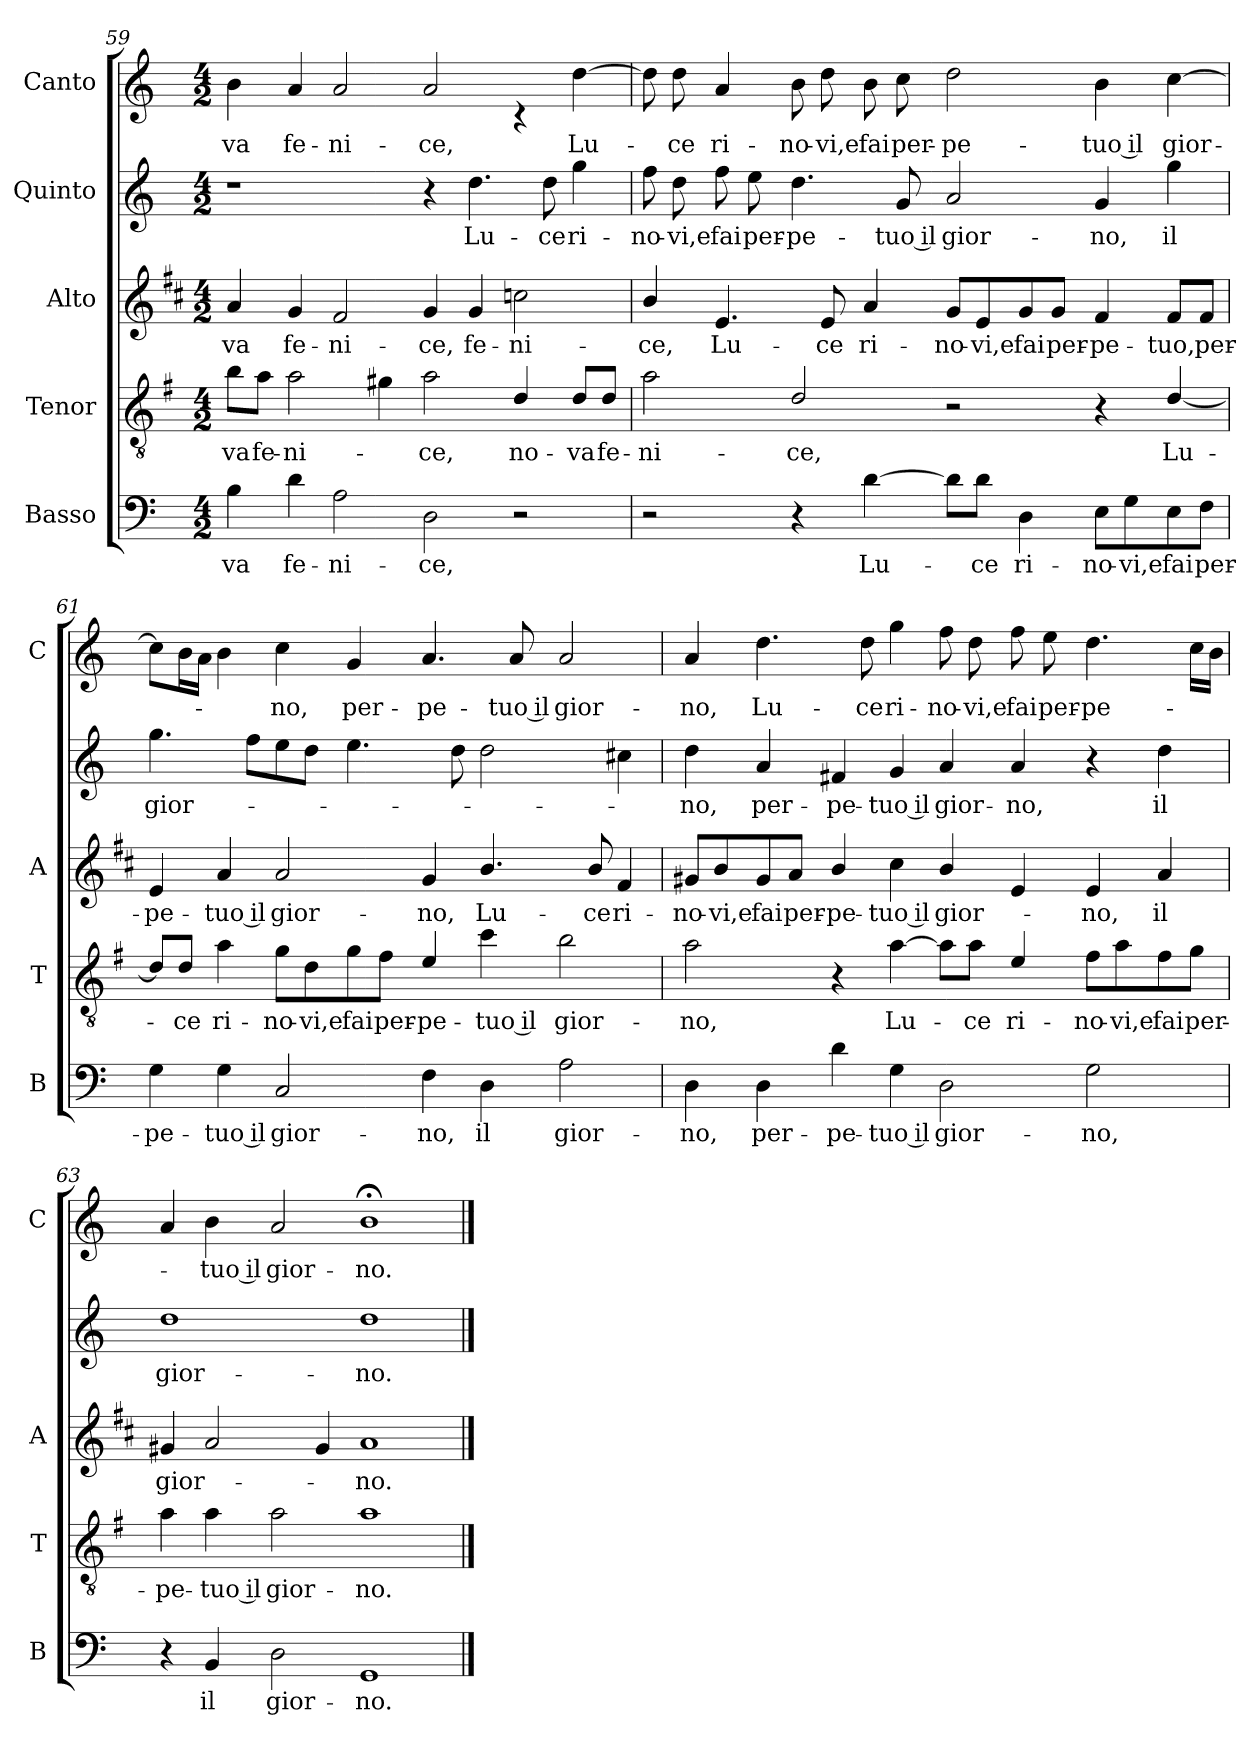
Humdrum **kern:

**kern	**text	**kern	**text	**kern	**text	**kern	**text	**kern	**text
*part5	*part5	*part4	*part4	*part3	*part3	*part2	*part2	*part1	*part1
*staff5	*staff5	*staff4	*staff4	*staff3	*staff3	*staff2	*staff2	*staff1	*staff1
*I"Basso	*	*I"Tenor	*	*I"Alto	*	*I"Quinto	*	*I"Canto	*
*I'B	*	*I'T	*	*I'A	*	*	*	*I'C	*
*clefF4	*	*clefGv2	*	*clefG2	*	*clefG2	*	*clefG2	*
*	*	*ITrd4c7	*	*ITrd1c2	*	*	*	*	*
*k[]	*	*k[]	*	*k[]	*	*k[]	*	*k[]	*
*C:	*	*C:	*	*C:	*	*C:	*	*C:	*
*M4/2	*	*M4/2	*	*M4/2	*	*M4/2	*	*M4/2	*
=59	=59	=59	=59	=59	=59	=59	=59	=59	=59
!	!LO:LY:b	!	!LO:LY:b	!	!LO:LY:b	!	!	!	!LO:LY:b
4B\	-va	8e\L	-va	4g/	-va	1r	.	4b\	-va
!	!	!	!LO:LY:b	!	!	!	!	!	!
.	.	8d\J	fe-	.	.	.	.	.	.
!	!LO:LY:b	!	!LO:LY:b	!	!LO:LY:b	!	!	!	!LO:LY:b
4d\	fe-	2d\	-ni-	4f/	fe-	.	.	4a/	fe-
!	!LO:LY:b	!	!	!	!LO:LY:b	!	!	!	!LO:LY:b
2A\	-ni-	.	.	2e/	-ni-	.	.	2a/	-ni-
.	.	4c#X\	.	.	.	.	.	.	.
!	!LO:LY:b	!	!LO:LY:b	!	!LO:LY:b	!	!	!	!LO:LY:b
2D\	-ce,	2d\	-ce,	4f/	-ce,	4r	.	2a/	-ce,
!	!	!	!	!	!LO:LY:b	!	!LO:LY:b	!	!
.	.	.	.	4f/	fe-	4.dd\	Lu-	.	.
!	!	!	!LO:LY:b	!	!LO:LY:b	!	!	!	!
2r	.	4G/	no-	2b-X\	-ni-	.	.	4rc	.
!	!	!	!	!	!	!	!LO:LY:b	!	!
.	.	.	.	.	.	8dd\	-ce	.	.
!	!	!	!LO:LY:b	!	!	!	!LO:LY:b	!	!LO:LY:b
.	.	8G/L	-va	.	.	4gg\	ri-	[4dd\	Lu-
!	!	!	!LO:LY:b	!	!	!	!	!	!
.	.	8G/J	fe-	.	.	.	.	.	.
!!LO:PB:g=z
=60	=60	=60	=60	=60	=60	=60	=60	=60	=60
!	!	!	!LO:LY:b	!	!LO:LY:b	!	!LO:LY:b	!	!
2r	.	2d\	-ni-	4a/	-ce,	8ff\	-no-	8dd\]	.
!	!	!	!	!	!	!	!LO:LY:b	!	!LO:LY:b
.	.	.	.	.	.	8dd\	-vi,e	8dd\	-ce
!	!	!	!	!	!LO:LY:b	!	!LO:LY:b	!	!LO:LY:b
.	.	.	.	4.d/	Lu-	8ff\	fai	4a/	ri-
!	!	!	!	!	!	!	!LO:LY:b	!	!
.	.	.	.	.	.	8ee\	per-	.	.
!	!	!	!LO:LY:b	!	!	!	!LO:LY:b	!	!LO:LY:b
4r	.	2G/	-ce,	.	.	4.dd\	-pe-	8b\	-no-
!	!	!	!	!	!LO:LY:b	!	!	!	!LO:LY:b
.	.	.	.	8d/	-ce	.	.	8dd\	-vi,e
!	!LO:LY:b	!	!	!	!LO:LY:b	!	!	!	!LO:LY:b
[4d\	Lu-	.	.	4g/	ri-	.	.	8b\	fai
!	!	!	!	!	!	!	!LO:LY:b	!	!LO:LY:b
.	.	.	.	.	.	8g/	-tuo il	8cc\	per-
!	!	!	!	!	!LO:LY:b	!	!LO:LY:b	!	!LO:LY:b
8d\L]	.	2r	.	8f/L	-no-	2a/	gior-	2dd\	-pe-
!	!LO:LY:b	!	!	!	!LO:LY:b	!	!	!	!
8d\J	-ce	.	.	8d/	-vi,e	.	.	.	.
!	!LO:LY:b	!	!	!	!LO:LY:b	!	!	!	!
4D\	ri-	.	.	8f/	fai	.	.	.	.
!	!	!	!	!	!LO:LY:b	!	!	!	!
.	.	.	.	8f/J	per-	.	.	.	.
!	!LO:LY:b	!	!	!	!LO:LY:b	!	!LO:LY:b	!	!LO:LY:b
8E\L	-no-	4r	.	4e/	-pe-	4g/	-no,	4b\	-tuo il
!	!LO:LY:b	!	!	!	!	!	!	!	!
8G\	-vi,e	.	.	.	.	.	.	.	.
!	!LO:LY:b	!	!LO:LY:b	!	!LO:LY:b	!	!LO:LY:b	!	!LO:LY:b
8E\	fai	[4G/	Lu-	8e/L	-tuo,	4gg\	il	[4cc\	gior-
!	!LO:LY:b	!	!	!	!LO:LY:b	!	!	!	!
8F\J	per-	.	.	8e/J	per-	.	.	.	.
=61	=61	=61	=61	=61	=61	=61	=61	=61	=61
!	!LO:LY:b	!	!	!	!LO:LY:b	!	!LO:LY:b	!	!
4G\	-pe-	8G/L]	.	4d/	-pe-	4.gg\	gior-	8cc\L]	.
!	!	!	!LO:LY:b	!	!	!	!	!	!
.	.	8G/J	-ce	.	.	.	.	16b\L	.
.	.	.	.	.	.	.	.	16a\JJ	.
!	!LO:LY:b	!	!LO:LY:b	!	!LO:LY:b	!	!	!	!
4G\	-tuo il	4d\	ri-	4g/	-tuo il	.	.	4b\	.
.	.	.	.	.	.	8ff\L	.	.	.
!	!LO:LY:b	!	!LO:LY:b	!	!LO:LY:b	!	!	!	!LO:LY:b
2C/	gior-	8c\L	-no-	2g/	gior-	8ee\	.	4cc\	-no,
!	!	!	!LO:LY:b	!	!	!	!	!	!
.	.	8G\	-vi,e	.	.	8dd\J	.	.	.
!	!	!	!LO:LY:b	!	!	!	!	!	!LO:LY:b
.	.	8c\	fai	.	.	4.ee\	.	4g/	per-
!	!	!	!LO:LY:b	!	!	!	!	!	!
.	.	8B\J	per-	.	.	.	.	.	.
!	!LO:LY:b	!	!LO:LY:b	!	!LO:LY:b	!	!	!	!LO:LY:b
4F\	-no,	4A/	-pe-	4f/	-no,	.	.	4.a/	-pe-
.	.	.	.	.	.	8dd\	.	.	.
!	!LO:LY:b	!	!LO:LY:b	!	!LO:LY:b	!	!	!	!
4D\	il	4f\	-tuo il	4.a/	Lu-	2dd\	.	.	.
!	!	!	!	!	!	!	!	!	!LO:LY:b
.	.	.	.	.	.	.	.	8a/	-tuo il
!	!LO:LY:b	!	!LO:LY:b	!	!	!	!	!	!LO:LY:b
2A\	gior-	2e\	gior-	.	.	.	.	2a/	gior-
!	!	!	!	!	!LO:LY:b	!	!	!	!
.	.	.	.	8a/	-ce	.	.	.	.
!	!	!	!	!	!LO:LY:b	!	!	!	!
.	.	.	.	4e/	ri-	4cc#X\	.	.	.
!!LO:LB:g=z
=62	=62	=62	=62	=62	=62	=62	=62	=62	=62
!	!LO:LY:b	!	!LO:LY:b	!	!LO:LY:b	!	!LO:LY:b	!	!LO:LY:b
4D\	-no,	2d\	-no,	8f#X/L	-no-	4dd\	-no,	4a/	-no,
!	!	!	!	!	!LO:LY:b	!	!	!	!
.	.	.	.	8a/	-vi,e	.	.	.	.
!	!LO:LY:b	!	!	!	!LO:LY:b	!	!LO:LY:b	!	!LO:LY:b
4D\	per-	.	.	8f#/	fai	4a/	per-	4.dd\	Lu-
!	!	!	!	!	!LO:LY:b	!	!	!	!
.	.	.	.	8g/J	per-	.	.	.	.
!	!LO:LY:b	!	!	!	!LO:LY:b	!	!LO:LY:b	!	!
4d\	-pe-	4r	.	4a/	-pe-	4f#X/	-pe-	.	.
!	!	!	!	!	!	!	!	!	!LO:LY:b
.	.	.	.	.	.	.	.	8dd\	-ce
!	!LO:LY:b	!	!LO:LY:b	!	!LO:LY:b	!	!LO:LY:b	!	!LO:LY:b
4G\	-tuo il	[4d\	Lu-	4b\	-tuo il	4g/	-tuo il	4gg\	ri-
!	!LO:LY:b	!	!	!	!LO:LY:b	!	!LO:LY:b	!	!LO:LY:b
2D\	gior-	8d\L]	.	4a/	gior-	4a/	gior-	8ff\	-no-
!	!	!	!LO:LY:b	!	!	!	!	!	!LO:LY:b
.	.	8d\J	-ce	.	.	.	.	8dd\	-vi,e
!	!	!	!LO:LY:b	!	!	!	!LO:LY:b	!	!LO:LY:b
.	.	4A/	ri-	4d/	.	4a/	-no,	8ff\	fai
!	!	!	!	!	!	!	!	!	!LO:LY:b
.	.	.	.	.	.	.	.	8ee\	per-
!	!LO:LY:b	!	!LO:LY:b	!	!LO:LY:b	!	!	!	!LO:LY:b
2G\	-no,	8B\L	-no-	4d/	-no,	4r	.	4.dd\	-pe-
!	!	!	!LO:LY:b	!	!	!	!	!	!
.	.	8d\	-vi,e	.	.	.	.	.	.
!	!	!	!LO:LY:b	!	!LO:LY:b	!	!LO:LY:b	!	!
.	.	8B\	fai	4g/	il	4dd\	il	.	.
!	!	!	!LO:LY:b	!	!	!	!	!	!
.	.	8c\J	per-	.	.	.	.	16cc\LL	.
.	.	.	.	.	.	.	.	16b\JJ	.
=63	=63	=63	=63	=63	=63	=63	=63	=63	=63
!	!	!	!LO:LY:b	!	!LO:LY:b	!	!LO:LY:b	!	!
4r	.	4d\	-pe-	4f#X/	gior-	1dd	gior-	4a/	.
!	!LO:LY:b	!	!LO:LY:b	!	!	!	!	!	!LO:LY:b
4BB/	il	4d\	-tuo il	2g/	.	.	.	4b\	-tuo il
!	!LO:LY:b	!	!LO:LY:b	!	!	!	!	!	!LO:LY:b
2D\	gior-	2d\	gior-	.	.	.	.	2a/	gior-
.	.	.	.	4f#/	.	.	.	.	.
!	!LO:LY:b	!	!LO:LY:b	!	!LO:LY:b	!	!LO:LY:b	!	!LO:LY:b
1GG	-no.	1d	-no.	1g	-no.	1dd	-no.	1b;<	-no.
==	==	==	==	==	==	==	==	==	==
*-	*-	*-	*-	*-	*-	*-	*-	*-	*-
